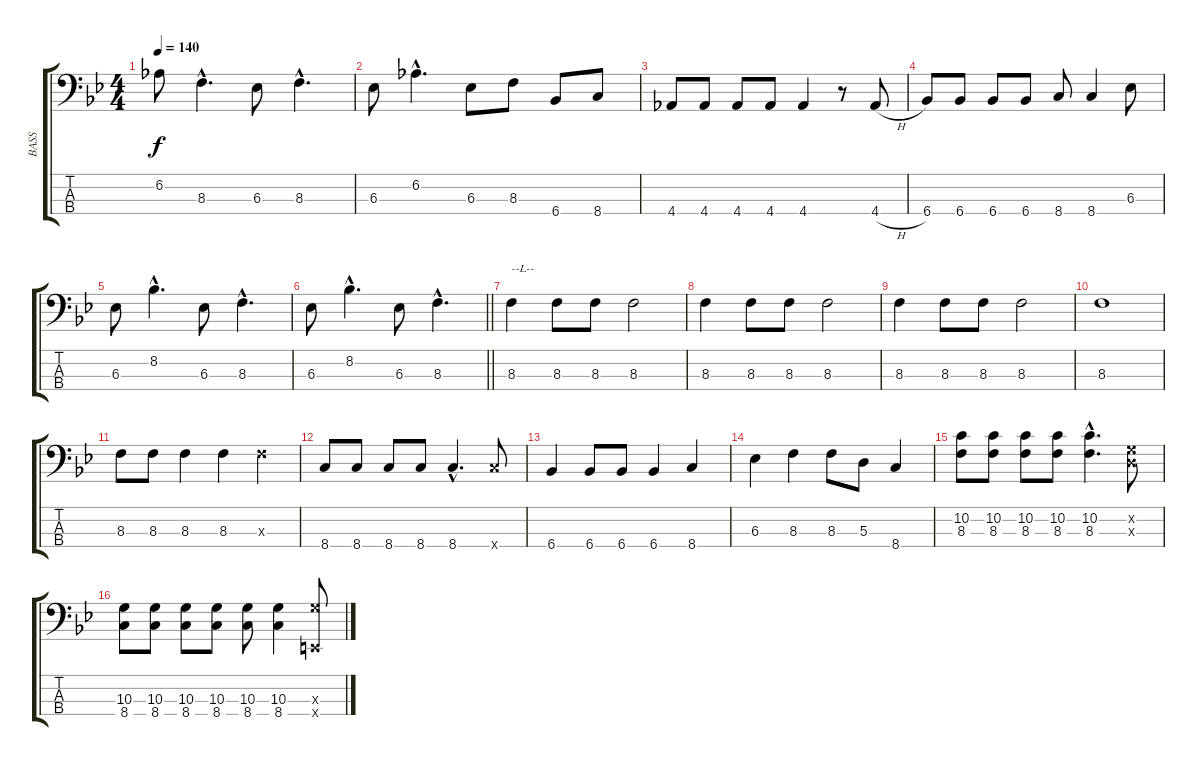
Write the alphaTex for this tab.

\track ("BASS" "BASS") {instrument electricbassfinger}
\staff {score tabs}
\tuning (G2 D2 A1 E1) {hide}
\ts (4 4)
\tempo 140
\clef f4
\ks bb
6.2.8{dy f} 8.3{hac}.4{d} 6.3.8 8.3{hac}.4{d} |
6.3.8 6.2{hac}.4{d} 6.3.8 8.3.8 6.4.8 8.4.8 |
4.4.8 4.4.8 4.4.8 4.4.8 4.4.4 r.8 4.4{h}.8 |
6.4.8 6.4.8 6.4.8 6.4.8 8.4.8 8.4.4 6.3.8 |
6.3.8 8.2{hac}.4{d} 6.3.8 8.3{hac}.4{d} |
\barLineRight lightlight
6.3.8 8.2{hac}.4{d} 6.3.8 8.3{hac}.4{d} |
8.3.4{txt "--L--"} 8.3.8 8.3.8 8.3.2 |
8.3.4 8.3.8 8.3.8 8.3.2 |
8.3.4 8.3.8 8.3.8 8.3.2 |
8.3.1 |
8.3.8 8.3.8 8.3.4 8.3.4 8.3{x}.4 |
8.4.8 8.4.8 8.4.8 8.4.8 8.4{hac}.4{d} 8.4{x}.8 |
6.4.4 6.4.8 6.4.8 6.4.4 8.4.4 |
6.3.4 8.3.4 8.3.8 5.3.8 8.4.4 |
(10.2 8.3).8 (10.2 8.3).8 (10.2 8.3).8 (10.2 8.3).8 (10.2{hac} 8.3{hac}).4{d} (0.2{x} 10.3{x}).8 |
(10.3 8.4).8 (10.3 8.4).8 (10.3 8.4).8 (10.3 8.4).8 (10.3 8.4).8 (10.3 8.4).4 (10.3{x} 0.4{x}).8
